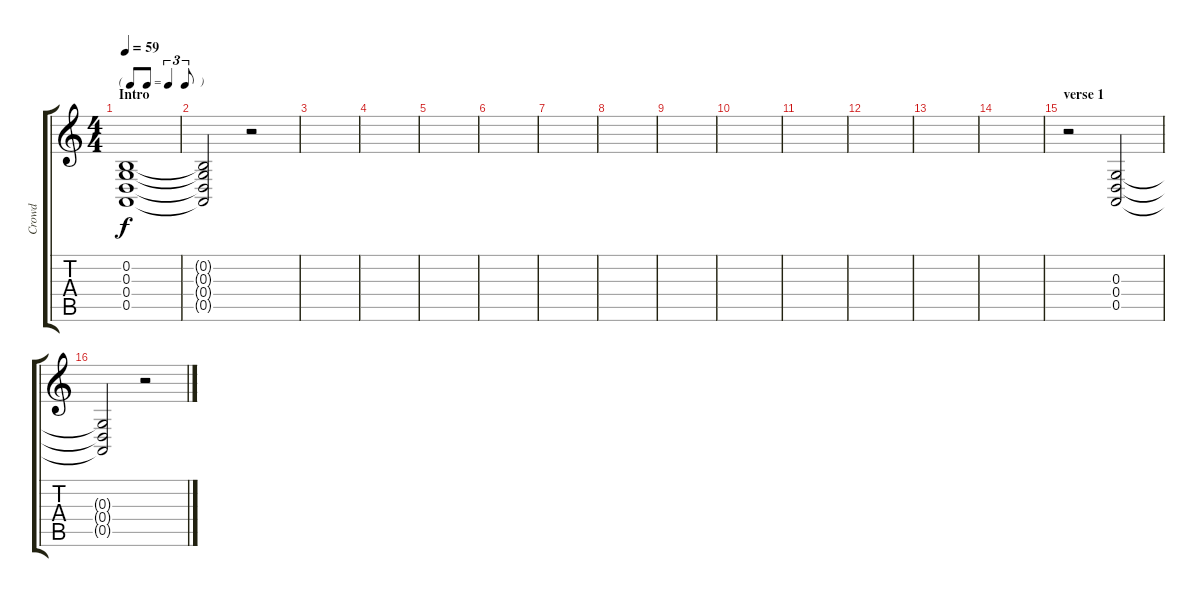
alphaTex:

\track ("Crowd" "Crowd") {instrument applause}
\staff {score tabs}
\tuning (E4 B3 G3 D3 A2 E2) {hide}
\ts (4 4)
\tf triplet8th
\section ("" "Intro")
\tempo 59
\clef g2
\ks c
(0.2 0.3 0.4 0.5).1{dy f instrument applause} |
(0.2{t} 0.3{t} 0.4{t} 0.5{t}).2{volume 4} r.2 |
|
|
|
|
|
|
|
|
|
|
|
|
\section ("" "verse 1")
r.2 (0.3 0.4 0.5).2{volume 12} |
(0.3{t} 0.4{t} 0.5{t}).2{volume 7} r.2
